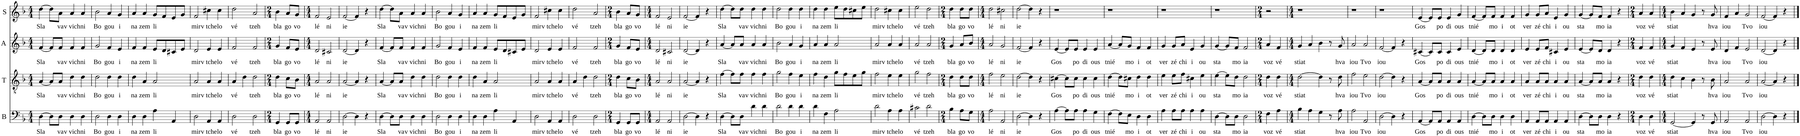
**kern	**text	**kern	**text	**kern	**text	**kern	**text
*part4	*part4	*part3	*part3	*part2	*part2	*part1	*part1
*staff4	*staff4	*staff3	*staff3	*staff2	*staff2	*staff1	*staff1
*I"B	*	*I"T	*	*I"A	*	*I"S	*
*clefF4	*	*clefGv2	*	*clefG2	*	*clefG2	*
*k[b-]	*	*k[b-]	*	*k[b-]	*	*k[b-]	*
*M4/4	*	*M4/4	*	*M4/4	*	*M4/4	*
=1	=1	=1	=1	=1	=1	=1	=1
!	!LO:LY:b	!	!LO:LY:b	!	!LO:LY:b	!	!LO:LY:b
[4D\	Sla	[4A/	Sla	[4f/	Sla	[4dd\	Sla
8D\L]	.	8A/L]	.	8f/L]	.	8dd\L]	.
!	!LO:LY:b	!	!LO:LY:b	!	!LO:LY:b	!	!LO:LY:b
8D\J	va	8A/J	va	8f/J	va	8a\J	va
!	!LO:LY:b	!	!LO:LY:b	!	!LO:LY:b	!	!LO:LY:b
4D\	v vich	4d\	v vich	4f/	v vich	4a/	v vich
!	!LO:LY:b	!	!LO:LY:b	!	!LO:LY:b	!	!LO:LY:b
4D\	ni	4d\	ni	4f/	ni	4a/	ni
=2	=2	=2	=2	=2	=2	=2	=2
!	!LO:LY:b	!	!LO:LY:b	!	!LO:LY:b	!	!LO:LY:b
2D\	Bo	2d\	Bo	2g/	Bo	2b-\	Bo
!	!LO:LY:b	!	!LO:LY:b	!	!LO:LY:b	!	!LO:LY:b
4D\	gou	4d\	gou	4f/	gou	4a/	gou
!	!LO:LY:b	!	!LO:LY:b	!	!LO:LY:b	!	!LO:LY:b
4D\	i	4d\	i	4e/	i	4g/	i
=3	=3	=3	=3	=3	=3	=3	=3
!	!LO:LY:b	!	!LO:LY:b	!	!LO:LY:b	!	!LO:LY:b
4D\	na	4d\	na	4f/	na	4a/	na
!	!LO:LY:b	!	!LO:LY:b	!	!LO:LY:b	!	!LO:LY:b
4D\	zem	4A/	zem	4f/	zem	4a/	zem
!	!LO:LY:b	!	!LO:LY:b	!	!LO:LY:b	!	!LO:LY:b
4A\	li	2A/	li	8e/L	li	8g/L	li
.	.	.	.	8d/	.	8f/	.
4AA/	.	.	.	8c#X/	.	8e/	.
.	.	.	.	8e/J	.	8g/J	.
=4	=4	=4	=4	=4	=4	=4	=4
!	!LO:LY:b	!	!LO:LY:b	!	!LO:LY:b	!	!LO:LY:b
2D\	mir	2A/	mir	2d/	mir	2f/	mir
!	!LO:LY:b	!	!LO:LY:b	!	!LO:LY:b	!	!LO:LY:b
4AA/	v tche	4A/	v tche	4e/	v tche	4cc#X\	v tche
!	!LO:LY:b	!	!LO:LY:b	!	!LO:LY:b	!	!LO:LY:b
4AA/	lo	4A/	lo	4e/	lo	4cc#\	lo
=5	=5	=5	=5	=5	=5	=5	=5
!	!LO:LY:b	!	!LO:LY:b	!	!LO:LY:b	!	!LO:LY:b
2D\	vé	4A/	vé	2f/	vé	2dd\	vé
.	.	4d\	.	.	.	.	.
!	!LO:LY:b	!	!LO:LY:b	!	!LO:LY:b	!	!LO:LY:b
2D\	tzeh	2d\	tzeh	2f/	tzeh	2a/	tzeh
=6	=6	=6	=6	=6	=6	=6	=6
*M2/4	*	*M2/4	*	*M2/4	*	*M2/4	*
!	!LO:LY:b	!	!LO:LY:b	!	!LO:LY:b	!	!LO:LY:b
4GG/	bla	4d\	bla	4g/	bla	4b-\	bla
!	!LO:LY:b	!	!LO:LY:b	!	!LO:LY:b	!	!LO:LY:b
8GG/L	go	8c\L	go	8f/L	go	8a/L	go
!	!LO:LY:b	!	!LO:LY:b	!	!LO:LY:b	!	!LO:LY:b
8GG/J	vo	8B-\J	vo	8e/J	vo	8g/J	vo
=7	=7	=7	=7	=7	=7	=7	=7
*M4/4	*	*M4/4	*	*M4/4	*	*M4/4	*
!	!LO:LY:b	!	!LO:LY:b	!	!LO:LY:b	!	!LO:LY:b
2AA/	lé	2A/	lé	2d/	lé	2f/	lé
!	!LO:LY:b	!	!LO:LY:b	!	!LO:LY:b	!	!LO:LY:b
2AA/	ni	2A/	ni	2c#X/	ni	2e/	ni
=8	=8	=8	=8	=8	=8	=8	=8
!	!LO:LY:b	!	!LO:LY:b	!	!LO:LY:b	!	!LO:LY:b
[2D\	ie	[2A/	ie	[2d/	ie	[2f/	ie
4D\]	.	4A/]	.	4d/]	.	4f/]	.
4r	.	4r	.	4r	.	4r	.
=9	=9	=9	=9	=9	=9	=9	=9
!	!LO:LY:b	!	!LO:LY:b	!	!LO:LY:b	!	!LO:LY:b
[4D\	Sla	[4A/	Sla	[4f/	Sla	[4dd\	Sla
8D\L]	.	8A/L]	.	8f/L]	.	8dd\L]	.
!	!LO:LY:b	!	!LO:LY:b	!	!LO:LY:b	!	!LO:LY:b
8D\J	va	8A/J	va	8f/J	va	8a\J	va
!	!LO:LY:b	!	!LO:LY:b	!	!LO:LY:b	!	!LO:LY:b
4D\	v vich	4d\	v vich	4f/	v vich	4a/	v vich
!	!LO:LY:b	!	!LO:LY:b	!	!LO:LY:b	!	!LO:LY:b
4D\	ni	4d\	ni	4f/	ni	4a/	ni
=10	=10	=10	=10	=10	=10	=10	=10
!	!LO:LY:b	!	!LO:LY:b	!	!LO:LY:b	!	!LO:LY:b
2D\	Bo	2d\	Bo	2g/	Bo	2b-\	Bo
!	!LO:LY:b	!	!LO:LY:b	!	!LO:LY:b	!	!LO:LY:b
4D\	gou	4d\	gou	4f/	gou	4a/	gou
!	!LO:LY:b	!	!LO:LY:b	!	!LO:LY:b	!	!LO:LY:b
4D\	i	4d\	i	4e/	i	4g/	i
=11	=11	=11	=11	=11	=11	=11	=11
!	!LO:LY:b	!	!LO:LY:b	!	!LO:LY:b	!	!LO:LY:b
4D\	na	4d\	na	4f/	na	4a/	na
!	!LO:LY:b	!	!LO:LY:b	!	!LO:LY:b	!	!LO:LY:b
4D\	zem	4A/	zem	4f/	zem	4a/	zem
!	!LO:LY:b	!	!LO:LY:b	!	!LO:LY:b	!	!LO:LY:b
4A\	li	2A/	li	8e/L	li	8g/L	li
.	.	.	.	8d/	.	8f/	.
4AA/	.	.	.	8c#X/	.	8e/	.
.	.	.	.	8e/J	.	8g/J	.
=12	=12	=12	=12	=12	=12	=12	=12
!	!LO:LY:b	!	!LO:LY:b	!	!LO:LY:b	!	!LO:LY:b
2D\	mir	2A/	mir	2d/	mir	2f/	mir
!	!LO:LY:b	!	!LO:LY:b	!	!LO:LY:b	!	!LO:LY:b
4AA/	v tche	4A/	v tche	4e/	v tche	4cc#X\	v tche
!	!LO:LY:b	!	!LO:LY:b	!	!LO:LY:b	!	!LO:LY:b
4AA/	lo	4A/	lo	4e/	lo	4cc#\	lo
=13	=13	=13	=13	=13	=13	=13	=13
!	!LO:LY:b	!	!LO:LY:b	!	!LO:LY:b	!	!LO:LY:b
2D\	vé	4A/	vé	2f/	vé	2dd\	vé
.	.	4d\	.	.	.	.	.
!	!LO:LY:b	!	!LO:LY:b	!	!LO:LY:b	!	!LO:LY:b
2D\	tzeh	2d\	tzeh	2f/	tzeh	2a/	tzeh
=14	=14	=14	=14	=14	=14	=14	=14
*M2/4	*	*M2/4	*	*M2/4	*	*M2/4	*
!	!LO:LY:b	!	!LO:LY:b	!	!LO:LY:b	!	!LO:LY:b
4GG/	bla	4d\	bla	4g/	bla	4b-\	bla
!	!LO:LY:b	!	!LO:LY:b	!	!LO:LY:b	!	!LO:LY:b
8GG/L	go	8c\L	go	8f/L	go	8a/L	go
!	!LO:LY:b	!	!LO:LY:b	!	!LO:LY:b	!	!LO:LY:b
8GG/J	vo	8B-\J	vo	8e/J	vo	8g/J	vo
=15	=15	=15	=15	=15	=15	=15	=15
*M4/4	*	*M4/4	*	*M4/4	*	*M4/4	*
!	!LO:LY:b	!	!LO:LY:b	!	!LO:LY:b	!	!LO:LY:b
2AA/	lé	2A/	lé	2d/	lé	2f/	lé
!	!LO:LY:b	!	!LO:LY:b	!	!LO:LY:b	!	!LO:LY:b
2AA/	ni	2A/	ni	2c#X/	ni	2e/	ni
=16	=16	=16	=16	=16	=16	=16	=16
!	!LO:LY:b	!	!LO:LY:b	!	!LO:LY:b	!	!LO:LY:b
[2D\	ie	[2A/	ie	[2d/	ie	[2f/	ie
4D\]	.	4A/]	.	4d/]	.	4f/]	.
4r	.	4r	.	4r	.	4r	.
=17	=17	=17	=17	=17	=17	=17	=17
!	!LO:LY:b	!	!LO:LY:b	!	!LO:LY:b	!	!LO:LY:b
[4D\	Sla	[4f\	Sla	[4a/	Sla	[4dd\	Sla
8D\L]	.	8f\L]	.	8a/L]	.	8dd\L]	.
!	!LO:LY:b	!	!LO:LY:b	!	!LO:LY:b	!	!LO:LY:b
8D\J	va	8f\J	va	8a/J	va	8dd\J	va
!	!LO:LY:b	!	!LO:LY:b	!	!LO:LY:b	!	!LO:LY:b
4d\	v vich	4f\	v vich	4a/	v vich	4dd\	v vich
!	!LO:LY:b	!	!LO:LY:b	!	!LO:LY:b	!	!LO:LY:b
4d\	ni	4f\	ni	4a/	ni	4dd\	ni
=18	=18	=18	=18	=18	=18	=18	=18
!	!LO:LY:b	!	!LO:LY:b	!	!LO:LY:b	!	!LO:LY:b
2d\	Bo	2g\	Bo	2b-\	Bo	2dd\	Bo
!	!LO:LY:b	!	!LO:LY:b	!	!LO:LY:b	!	!LO:LY:b
4d\	gou	4f\	gou	4a/	gou	4dd\	gou
!	!LO:LY:b	!	!LO:LY:b	!	!LO:LY:b	!	!LO:LY:b
4d\	i	4e\	i	4g/	i	4dd\	i
=19	=19	=19	=19	=19	=19	=19	=19
!	!LO:LY:b	!	!LO:LY:b	!	!LO:LY:b	!	!LO:LY:b
4d\	na	4f\	na	4a/	na	4dd\	na
!	!LO:LY:b	!	!LO:LY:b	!	!LO:LY:b	!	!LO:LY:b
4F\	zem	4d\	zem	4a/	zem	4dd\	zem
!	!LO:LY:b	!	!LO:LY:b	!	!LO:LY:b	!	!LO:LY:b
2A\	li	8g\L	li	2a/	li	8ee\L	li
.	.	8f\	.	.	.	8dd\	.
.	.	8e\	.	.	.	8cc#X\	.
.	.	8g\J	.	.	.	8ee\J	.
=20	=20	=20	=20	=20	=20	=20	=20
!	!LO:LY:b	!	!LO:LY:b	!	!LO:LY:b	!	!LO:LY:b
2d\	mir	2f\	mir	2a/	mir	2dd\	mir
!	!LO:LY:b	!	!LO:LY:b	!	!LO:LY:b	!	!LO:LY:b
4A\	v tche	4e\	v tche	4a/	v tche	4cc#X\	v tche
!	!LO:LY:b	!	!LO:LY:b	!	!LO:LY:b	!	!LO:LY:b
4A\	lo	4e\	lo	4a/	lo	4cc#\	lo
=21	=21	=21	=21	=21	=21	=21	=21
!	!LO:LY:b	!	!LO:LY:b	!	!LO:LY:b	!	!LO:LY:b
2c#X\	vé	2g\	vé	2a/	vé	2ee\	vé
!	!LO:LY:b	!	!LO:LY:b	!	!LO:LY:b	!	!LO:LY:b
2d\	tzeh	2f\	tzeh	2a/	tzeh	2dd\	tzeh
=22	=22	=22	=22	=22	=22	=22	=22
*M2/4	*	*M2/4	*	*M2/4	*	*M2/4	*
!	!LO:LY:b	!	!LO:LY:b	!	!LO:LY:b	!	!LO:LY:b
4B-\	bla	4d\	bla	4g/	bla	4dd\	bla
!	!LO:LY:b	!	!LO:LY:b	!	!LO:LY:b	!	!LO:LY:b
8A\L	go	8d\L	go	8a/L	go	8dd\L	go
!	!LO:LY:b	!	!LO:LY:b	!	!LO:LY:b	!	!LO:LY:b
8G\J	vo	8d\J	vo	8b-/J	vo	8dd\J	vo
=23	=23	=23	=23	=23	=23	=23	=23
*M4/4	*	*M4/4	*	*M4/4	*	*M4/4	*
!	!LO:LY:b	!	!LO:LY:b	!	!LO:LY:b	!	!LO:LY:b
2A\	lé	2f\	lé	2a/	lé	2dd\	lé
!	!LO:LY:b	!	!LO:LY:b	!	!LO:LY:b	!	!LO:LY:b
2AA/	ni	2e\	ni	2g/	ni	2cc#X\	ni
=24	=24	=24	=24	=24	=24	=24	=24
!	!LO:LY:b	!	!LO:LY:b	!	!LO:LY:b	!	!LO:LY:b
[2D\	ie	[2d\	ie	[2f/	ie	[2dd\	ie
4D\]	.	4d\]	.	4f/]	.	4dd\]	.
4r	.	4r	.	4r	.	4r	.
=25	=25	=25	=25	=25	=25	=25	=25
!	!LO:LY:b	!	!LO:LY:b	!	!LO:LY:b	!	!
[4A\	Gos	[4c#X\	Gos	[4e/	Gos	1r	.
8A\L]	.	8c#\L]	.	8e/L]	.	.	.
!	!LO:LY:b	!	!LO:LY:b	!	!LO:LY:b	!	!
8A\J	po	8c#\J	po	8e/J	po	.	.
!	!LO:LY:b	!	!LO:LY:b	!	!LO:LY:b	!	!
4A\	di	4c#\	di	4e/	di	.	.
!	!LO:LY:b	!	!LO:LY:b	!	!LO:LY:b	!	!
4G\	ous	4c#\	ous	4e/	ous	.	.
=26	=26	=26	=26	=26	=26	=26	=26
!	!LO:LY:b	!	!LO:LY:b	!	!LO:LY:b	!	!
[4F\	tnié	[4d\	tnié	[4a/	tnié	1r	.
8F\L]	.	8d\L]	.	8a/L]	.	.	.
!	!LO:LY:b	!	!LO:LY:b	!	!LO:LY:b	!	!
8E\J	mo	8c#X\J	mo	8g/J	mo	.	.
!	!LO:LY:b	!	!LO:LY:b	!	!LO:LY:b	!	!
4D\	i	4d\	i	4f/	i	.	.
!	!LO:LY:b	!	!LO:LY:b	!	!LO:LY:b	!	!
4D\	ot	4d\	ot	4f/	ot	.	.
=27	=27	=27	=27	=27	=27	=27	=27
!	!LO:LY:b	!	!LO:LY:b	!	!LO:LY:b	!	!
4A\	ver	4e\	ver	4g/	ver	1r	.
!	!LO:LY:b	!	!LO:LY:b	!	!LO:LY:b	!	!
8A\L	zé	8e\L	zé	8g/L	zé	.	.
!	!LO:LY:b	!	!LO:LY:b	!	!LO:LY:b	!	!
8A\J	chi	8f\J	chi	8a/J	chi	.	.
!	!LO:LY:b	!	!LO:LY:b	!	!LO:LY:b	!	!
4A\	i	4c#X\	i	4e/	i	.	.
!	!LO:LY:b	!	!LO:LY:b	!	!LO:LY:b	!	!
4A\	ou	4e\	ou	4g/	ou	.	.
=28	=28	=28	=28	=28	=28	=28	=28
!	!LO:LY:b	!	!LO:LY:b	!	!LO:LY:b	!	!
[4D\	sta	[4e\	sta	[4g/	sta	1r	.
8D\L]	.	8e\L]	.	8g/L]	.	.	.
!	!LO:LY:b	!	!LO:LY:b	!	!LO:LY:b	!	!
8D\J	mo	8d\J	mo	8f/J	mo	.	.
!	!LO:LY:b	!	!LO:LY:b	!	!LO:LY:b	!	!
2D\	ia	2d\	ia	2f/	ia	.	.
=29	=29	=29	=29	=29	=29	=29	=29
*M2/4	*	*M2/4	*	*M2/4	*	*M2/4	*
!	!LO:LY:b	!	!LO:LY:b	!	!LO:LY:b	!	!
4F\	voz	4d\	voz	4a/	voz	2r	.
!	!LO:LY:b	!	!LO:LY:b	!	!LO:LY:b	!	!
4A\	vé	4d\	vé	4f/	vé	.	.
=30	=30	=30	=30	=30	=30	=30	=30
*M4/4	*	*M4/4	*	*M4/4	*	*M4/4	*
!	!LO:LY:b	!	!LO:LY:b	!	!LO:LY:b	!	!
4B-\	stiat	[2d\	stiat	4g/	stiat	1r	.
4A\	.	.	.	4a/	.	.	.
4G\	.	4d\]	.	4b-\	.	.	.
8r	.	8r	.	8r	.	.	.
!	!LO:LY:b	!	!LO:LY:b	!	!LO:LY:b	!	!
8A\	hva	8d\	hva	8g/	hva	.	.
=31	=31	=31	=31	=31	=31	=31	=31
!	!LO:LY:b	!	!LO:LY:b	!	!LO:LY:b	!	!
2A\	iou	2f\	iou	2a/	iou	1r	.
!	!LO:LY:b	!	!LO:LY:b	!	!LO:LY:b	!	!
2AA/	Tvo	2e\	Tvo	2a/	Tvo	.	.
=32	=32	=32	=32	=32	=32	=32	=32
!	!LO:LY:b	!	!LO:LY:b	!	!LO:LY:b	!	!
[2D\	iou	[2d\	iou	[2f/	iou	1r	.
4D\]	.	4d\]	.	4f/]	.	.	.
4r	.	4r	.	4r	.	.	.
=33	=33	=33	=33	=33	=33	=33	=33
!	!LO:LY:b	!	!LO:LY:b	!	!LO:LY:b	!	!LO:LY:b
[4AA/	Gos	[4A/	Gos	[4c#X/	Gos	[4e/	Gos
8AA/L]	.	8A/L]	.	8c#/L]	.	8e/L]	.
!	!LO:LY:b	!	!LO:LY:b	!	!LO:LY:b	!	!LO:LY:b
8AA/J	po	8A/J	po	8c#/J	po	8e/J	po
!	!LO:LY:b	!	!LO:LY:b	!	!LO:LY:b	!	!LO:LY:b
4AA/	di	4A/	di	4c#/	di	4e/	di
!	!LO:LY:b	!	!LO:LY:b	!	!LO:LY:b	!	!LO:LY:b
4AA/	ous	4A/	ous	4e/	ous	4g/	ous
=34	=34	=34	=34	=34	=34	=34	=34
!	!LO:LY:b	!	!LO:LY:b	!	!LO:LY:b	!	!LO:LY:b
[4D\	tnié	[4A/	tnié	[4d/	tnié	[4f/	tnié
8D\L]	.	8A/L]	.	8d/L]	.	8f/L]	.
!	!LO:LY:b	!	!LO:LY:b	!	!LO:LY:b	!	!LO:LY:b
8D\J	mo	8A/J	mo	8d/J	mo	8f/J	mo
!	!LO:LY:b	!	!LO:LY:b	!	!LO:LY:b	!	!LO:LY:b
4D\	i	4A/	i	4d/	i	4f/	i
!	!LO:LY:b	!	!LO:LY:b	!	!LO:LY:b	!	!LO:LY:b
4D\	ot	4A/	ot	4d/	ot	4f/	ot
=35	=35	=35	=35	=35	=35	=35	=35
!	!LO:LY:b	!	!LO:LY:b	!	!LO:LY:b	!	!LO:LY:b
4AA/	ver	4A/	ver	4e/	ver	4g/	ver
!	!LO:LY:b	!	!LO:LY:b	!	!LO:LY:b	!	!LO:LY:b
8AA/L	zé	8A/L	zé	8e/L	zé	8g/L	zé
!	!LO:LY:b	!	!LO:LY:b	!	!LO:LY:b	!	!LO:LY:b
8AA/J	chi	8A/J	chi	8f/J	chi	8a/J	chi
!	!LO:LY:b	!	!LO:LY:b	!	!LO:LY:b	!	!LO:LY:b
4AA/	i	4A/	i	4c#X/	i	4e/	i
!	!LO:LY:b	!	!LO:LY:b	!	!LO:LY:b	!	!LO:LY:b
4AA/	ou	4A/	ou	4e/	ou	4g/	ou
=36	=36	=36	=36	=36	=36	=36	=36
!	!LO:LY:b	!	!LO:LY:b	!	!LO:LY:b	!	!LO:LY:b
[4D\	sta	[4A/	sta	[4e/	sta	[4g/	sta
8D\L]	.	8A/L]	.	8e/L]	.	8g/L]	.
!	!LO:LY:b	!	!LO:LY:b	!	!LO:LY:b	!	!LO:LY:b
8D\J	mo	8A/J	mo	8d/J	mo	8f/J	mo
!	!LO:LY:b	!	!LO:LY:b	!	!LO:LY:b	!	!LO:LY:b
4D\	ia	4A/	ia	4d/	ia	4f/	ia
4r	.	4r	.	4r	.	4r	.
=37	=37	=37	=37	=37	=37	=37	=37
*M2/4	*	*M2/4	*	*M2/4	*	*M2/4	*
!	!LO:LY:b	!	!LO:LY:b	!	!LO:LY:b	!	!LO:LY:b
4D\	voz	4d\	voz	4f/	voz	4a/	voz
!	!LO:LY:b	!	!LO:LY:b	!	!LO:LY:b	!	!LO:LY:b
4D\	vé	4d\	vé	4f/	vé	4a/	vé
=38	=38	=38	=38	=38	=38	=38	=38
*M4/4	*	*M4/4	*	*M4/4	*	*M4/4	*
!	!LO:LY:b	!	!LO:LY:b	!	!LO:LY:b	!	!LO:LY:b
[2GG/	stiat	4d\	stiat	4g/	stiat	4b-\	stiat
.	.	4c\	.	4f/	.	4a/	.
4GG/]	.	4B-\	.	4e/	.	4g/	.
8r	.	8r	.	8r	.	8r	.
!	!LO:LY:b	!	!LO:LY:b	!	!LO:LY:b	!	!LO:LY:b
8GG/	hva	8B-\	hva	8e/	hva	8g/	hva
=39	=39	=39	=39	=39	=39	=39	=39
!	!LO:LY:b	!	!LO:LY:b	!	!LO:LY:b	!	!LO:LY:b
2AA/	iou	2A/	iou	4d/	iou	4f/	iou
.	.	.	.	4f/	.	4a/	.
!	!LO:LY:b	!	!LO:LY:b	!	!LO:LY:b	!	!LO:LY:b
2AA/	Tvo	2A/	Tvo	2e/	Tvo	2g/	Tvo
=40	=40	=40	=40	=40	=40	=40	=40
!	!LO:LY:b	!	!LO:LY:b	!	!LO:LY:b	!	!LO:LY:b
[2D\	iou	[2A/	iou	[2d/	iou	[2f/	iou
4D\]	.	4A/]	.	4d/]	.	4f/]	.
4r	.	4r	.	4r	.	4r	.
==	==	==	==	==	==	==	==
*-	*-	*-	*-	*-	*-	*-	*-
